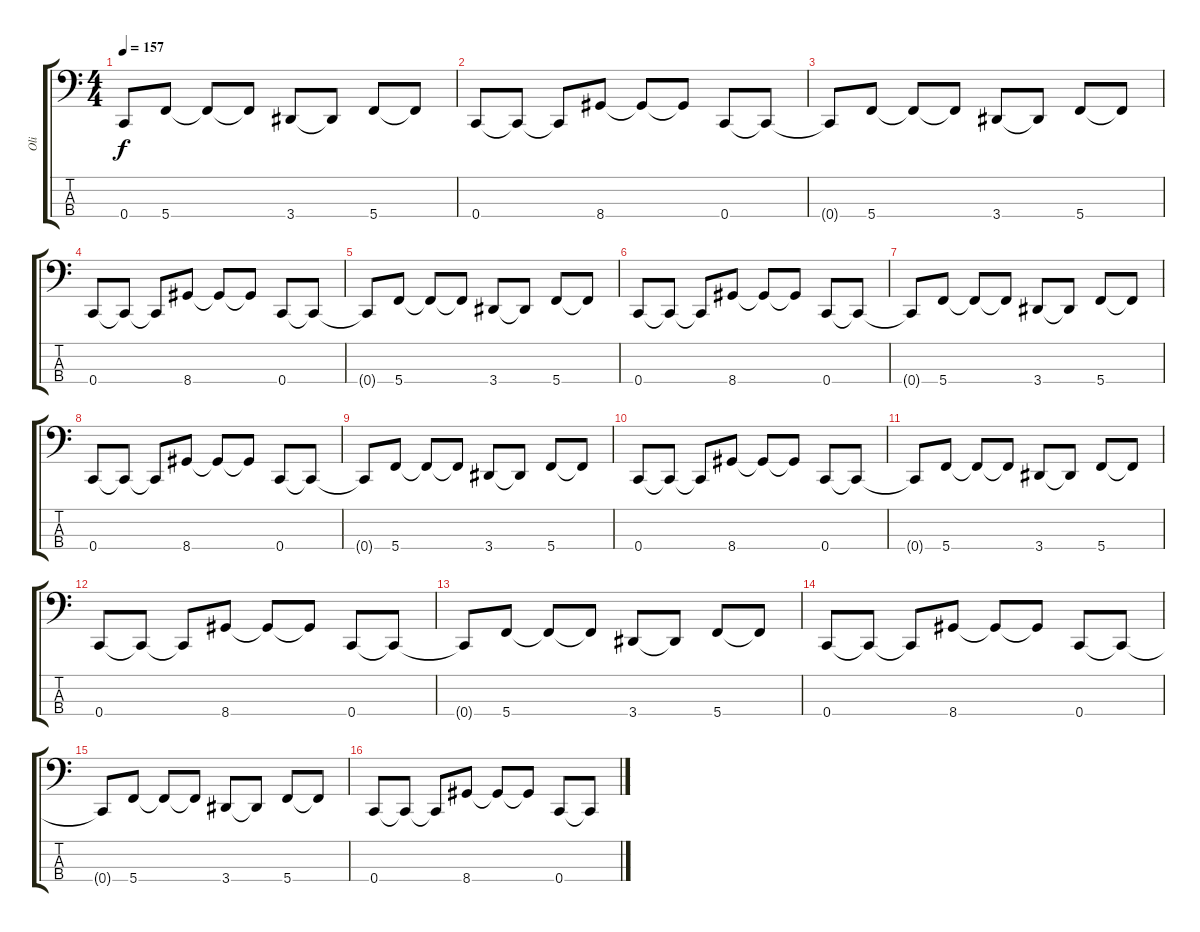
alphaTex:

\track ("Oli" "Oli") {instrument electricbassfinger}
\staff {score tabs}
\tuning (F2 C2 G1 C1) {hide}
\ts (4 4)
\tempo 157
\clef f4
\ks c
0.4{t}.8{dy f} 5.4.8 5.4{t}.8 5.4{t}.8 3.4.8 3.4{t}.8 5.4.8 5.4{t}.8 |
0.4.8 0.4{t}.8 0.4{t}.8 8.4.8 8.4{t}.8 8.4{t}.8 0.4.8 0.4{t}.8 |
0.4{t}.8 5.4.8 5.4{t}.8 5.4{t}.8 3.4.8 3.4{t}.8 5.4.8 5.4{t}.8 |
0.4.8 0.4{t}.8 0.4{t}.8 8.4.8 8.4{t}.8 8.4{t}.8 0.4.8 0.4{t}.8 |
0.4{t}.8 5.4.8 5.4{t}.8 5.4{t}.8 3.4.8 3.4{t}.8 5.4.8 5.4{t}.8 |
0.4.8 0.4{t}.8 0.4{t}.8 8.4.8 8.4{t}.8 8.4{t}.8 0.4.8 0.4{t}.8 |
0.4{t}.8 5.4.8 5.4{t}.8 5.4{t}.8 3.4.8 3.4{t}.8 5.4.8 5.4{t}.8 |
0.4.8 0.4{t}.8 0.4{t}.8 8.4.8 8.4{t}.8 8.4{t}.8 0.4.8 0.4{t}.8 |
0.4{t}.8 5.4.8 5.4{t}.8 5.4{t}.8 3.4.8 3.4{t}.8 5.4.8 5.4{t}.8 |
0.4.8 0.4{t}.8 0.4{t}.8 8.4.8 8.4{t}.8 8.4{t}.8 0.4.8 0.4{t}.8 |
0.4{t}.8 5.4.8 5.4{t}.8 5.4{t}.8 3.4.8 3.4{t}.8 5.4.8 5.4{t}.8 |
0.4.8 0.4{t}.8 0.4{t}.8 8.4.8 8.4{t}.8 8.4{t}.8 0.4.8 0.4{t}.8 |
0.4{t}.8 5.4.8 5.4{t}.8 5.4{t}.8 3.4.8 3.4{t}.8 5.4.8 5.4{t}.8 |
0.4.8 0.4{t}.8 0.4{t}.8 8.4.8 8.4{t}.8 8.4{t}.8 0.4.8 0.4{t}.8 |
0.4{t}.8 5.4.8 5.4{t}.8 5.4{t}.8 3.4.8 3.4{t}.8 5.4.8 5.4{t}.8 |
0.4.8 0.4{t}.8 0.4{t}.8 8.4.8 8.4{t}.8 8.4{t}.8 0.4.8 0.4{t}.8
